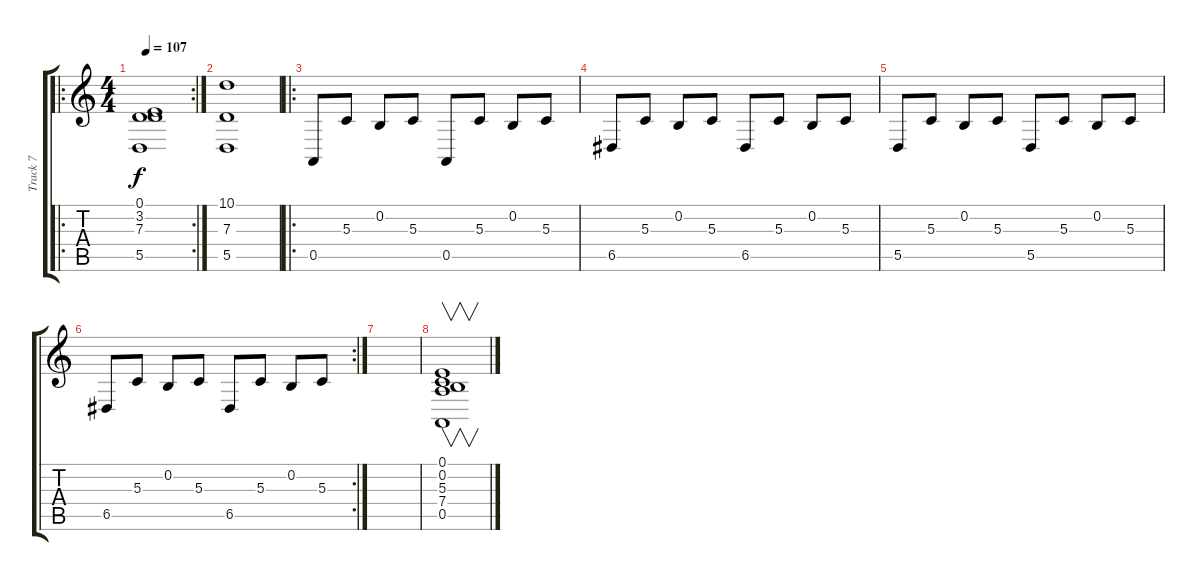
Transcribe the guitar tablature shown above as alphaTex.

\track ("Track 7" "Track 7") {instrument fx7echoes}
\staff {score tabs}
\tuning (E4 B3 G3 D3 A2 E2) {hide}
\ro
\rc 2
\ts (4 4)
\tempo 107
\clef g2
\ks c
(0.1 3.2 7.3 5.5).1{dy f} |
(10.1 7.3 5.5).1 |
\ro
0.5.8 5.3.8 0.2.8 5.3.8 0.5.8 5.3.8 0.2.8 5.3.8 |
6.5.8 5.3.8 0.2.8 5.3.8 6.5.8 5.3.8 0.2.8 5.3.8 |
5.5.8 5.3.8 0.2.8 5.3.8 5.5.8 5.3.8 0.2.8 5.3.8 |
\rc 2
6.5.8 5.3.8 0.2.8 5.3.8 6.5.8 5.3.8 0.2.8 5.3.8 |
|
(0.1 0.2 5.3 7.4 0.5).1{v}
